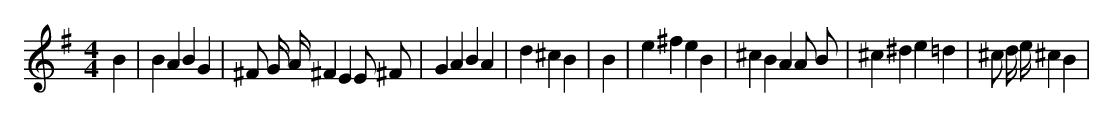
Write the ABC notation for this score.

X:1
M:4/4
L:1/8
K:G
B2 | B2 A2 B2 G2 | ^F G/2 A/2 ^F2 E2 E ^F | G2 A2 B2 A2 | d2 ^c2 B2 | B2 | e2 ^f2 e2 B2 | ^c2 B2 A2 A B | ^c2 ^d2 e2 =d2 | ^c d/2 e/2 ^c2 B2 |
